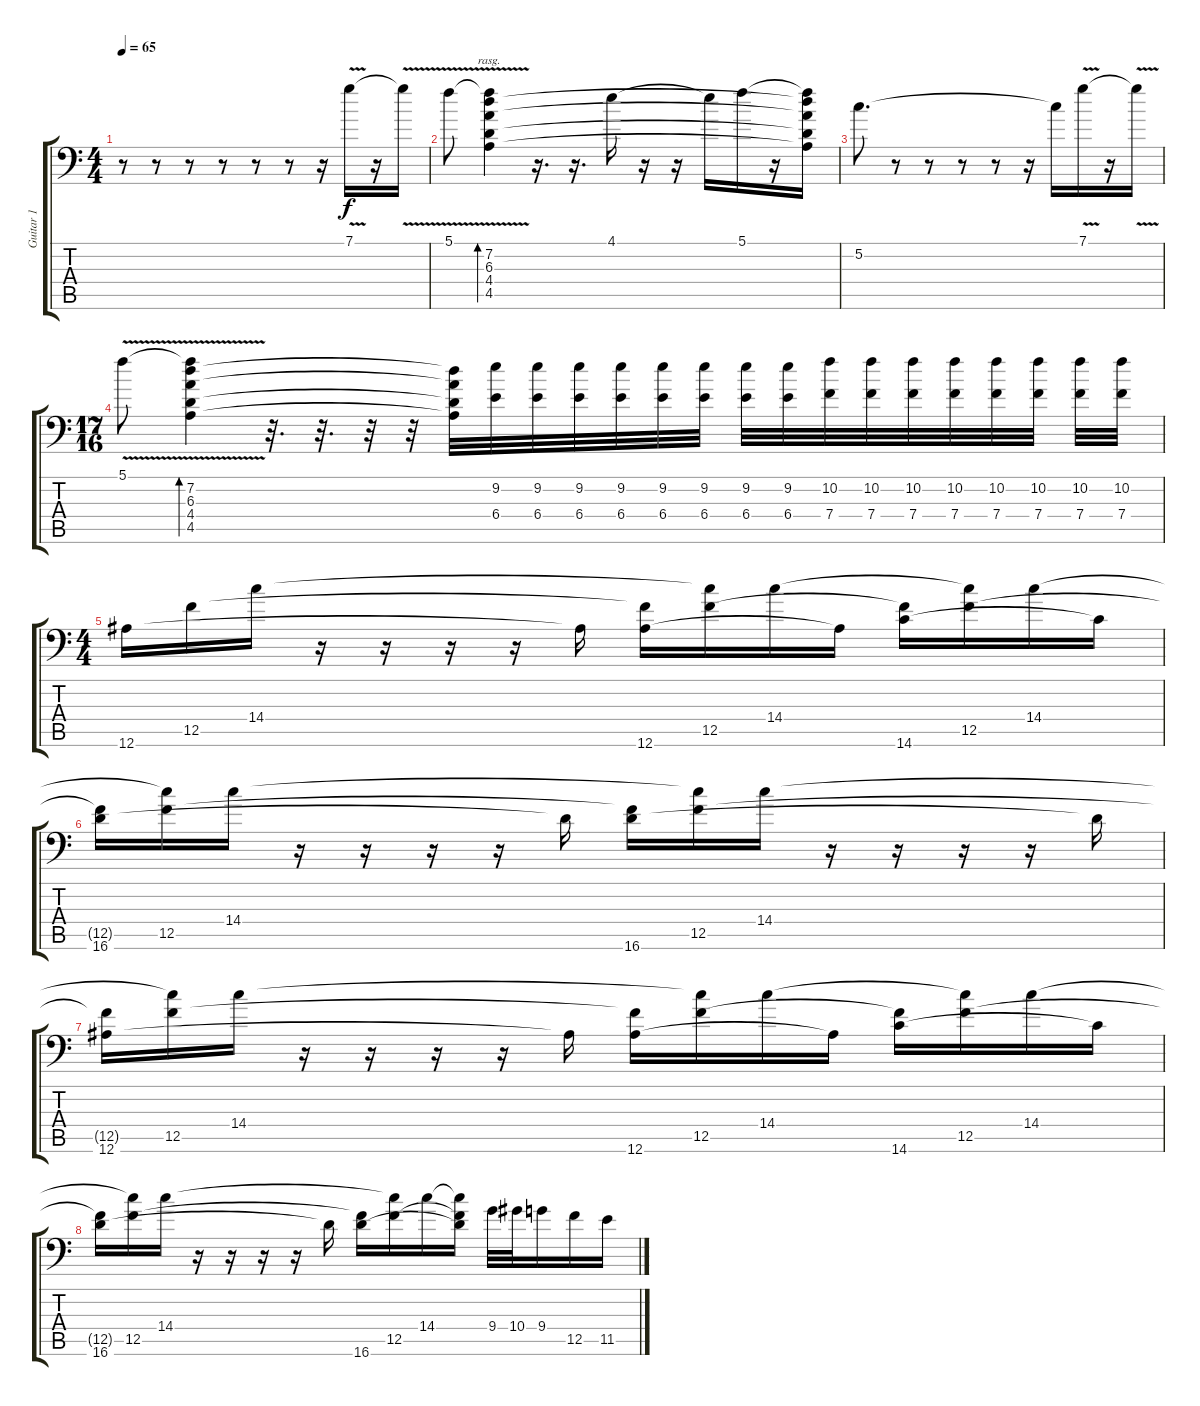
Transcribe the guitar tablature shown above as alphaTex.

\track ("Guitar 1" "Guitar 1") {instrument distortionguitar}
\staff {score tabs}
\tuning (C4 G3 Eb3 Bb2 F2 Bb1) {hide}
\ts (4 4)
\tempo 65
\clef f4
\ks c
r.8{dy mp} r.8 r.8 r.8 r.8 r.8 r.16 7.1{v}.16{dy f} r.16 7.1{t}.16 |
5.1{v}.8 (5.1{t} 7.2 6.3 4.4 4.5).4{bd 480 rasg ii} r.16{d} r.16{d} 4.1.16 r.16 r.16 4.1{t}.16 5.1.16 r.16 (5.1{t} 7.2{t} 6.3{t} 4.4{t} 4.5{t}).16 |
5.2.8{d} r.8 r.8 r.8 r.8 r.16 5.2{t}.16 7.1{v}.16 r.16 7.1{t}.16 |
\ts (17 16)
5.1{v}.8 (5.1{t} 7.2 6.3 4.4 4.5).4{bd 480} r.32{d} r.32{d} r.32 r.32 (7.2{t} 6.3{t} 4.4{t} 4.5{t}).32 (9.2 6.4).32 (9.2 6.4).32 (9.2 6.4).32 (9.2 6.4).32 (9.2 6.4).32 (9.2 6.4).32 (9.2 6.4).32 (9.2 6.4).32 (10.2 7.4).32 (10.2 7.4).32 (10.2 7.4).32 (10.2 7.4).32 (10.2 7.4).32 (10.2 7.4).32 (10.2 7.4).32 (10.2 7.4).32 |
\ts (4 4)
12.6.16 12.5.16 14.4.16 r.16 r.16 r.16 r.16 12.6{t}.16 (12.5{t} 12.6).16 (14.4{t} 12.5).16 14.4.16 12.6{t}.16 (12.5{t} 14.6).16 (14.4{t} 12.5).16 14.4.16 14.6{t}.16 |
(12.5{t} 16.6).16 (14.4{t} 12.5).16 14.4.16 r.16 r.16 r.16 r.16 16.6{t}.16 (12.5{t} 16.6).16 (14.4{t} 12.5).16 14.4.16 r.16 r.16 r.16 r.16 16.6{t}.16 |
(12.5{t} 12.6).16 (14.4{t} 12.5).16 14.4.16 r.16 r.16 r.16 r.16 12.6{t}.16 (12.5{t} 12.6).16 (14.4{t} 12.5).16 14.4.16 12.6{t}.16 (12.5{t} 14.6).16 (14.4{t} 12.5).16 14.4.16 14.6{t}.16 |
(12.5{t} 16.6).16 (14.4{t} 12.5).16 14.4.16 r.16 r.16 r.16 r.16 16.6{t}.16 (12.5{t} 16.6).16 (14.4{t} 12.5).16 14.4.16 (14.4{t} 12.5{t} 16.6{t}).16 9.4.32 10.4.32 9.4.16 12.5.16 11.5.16
